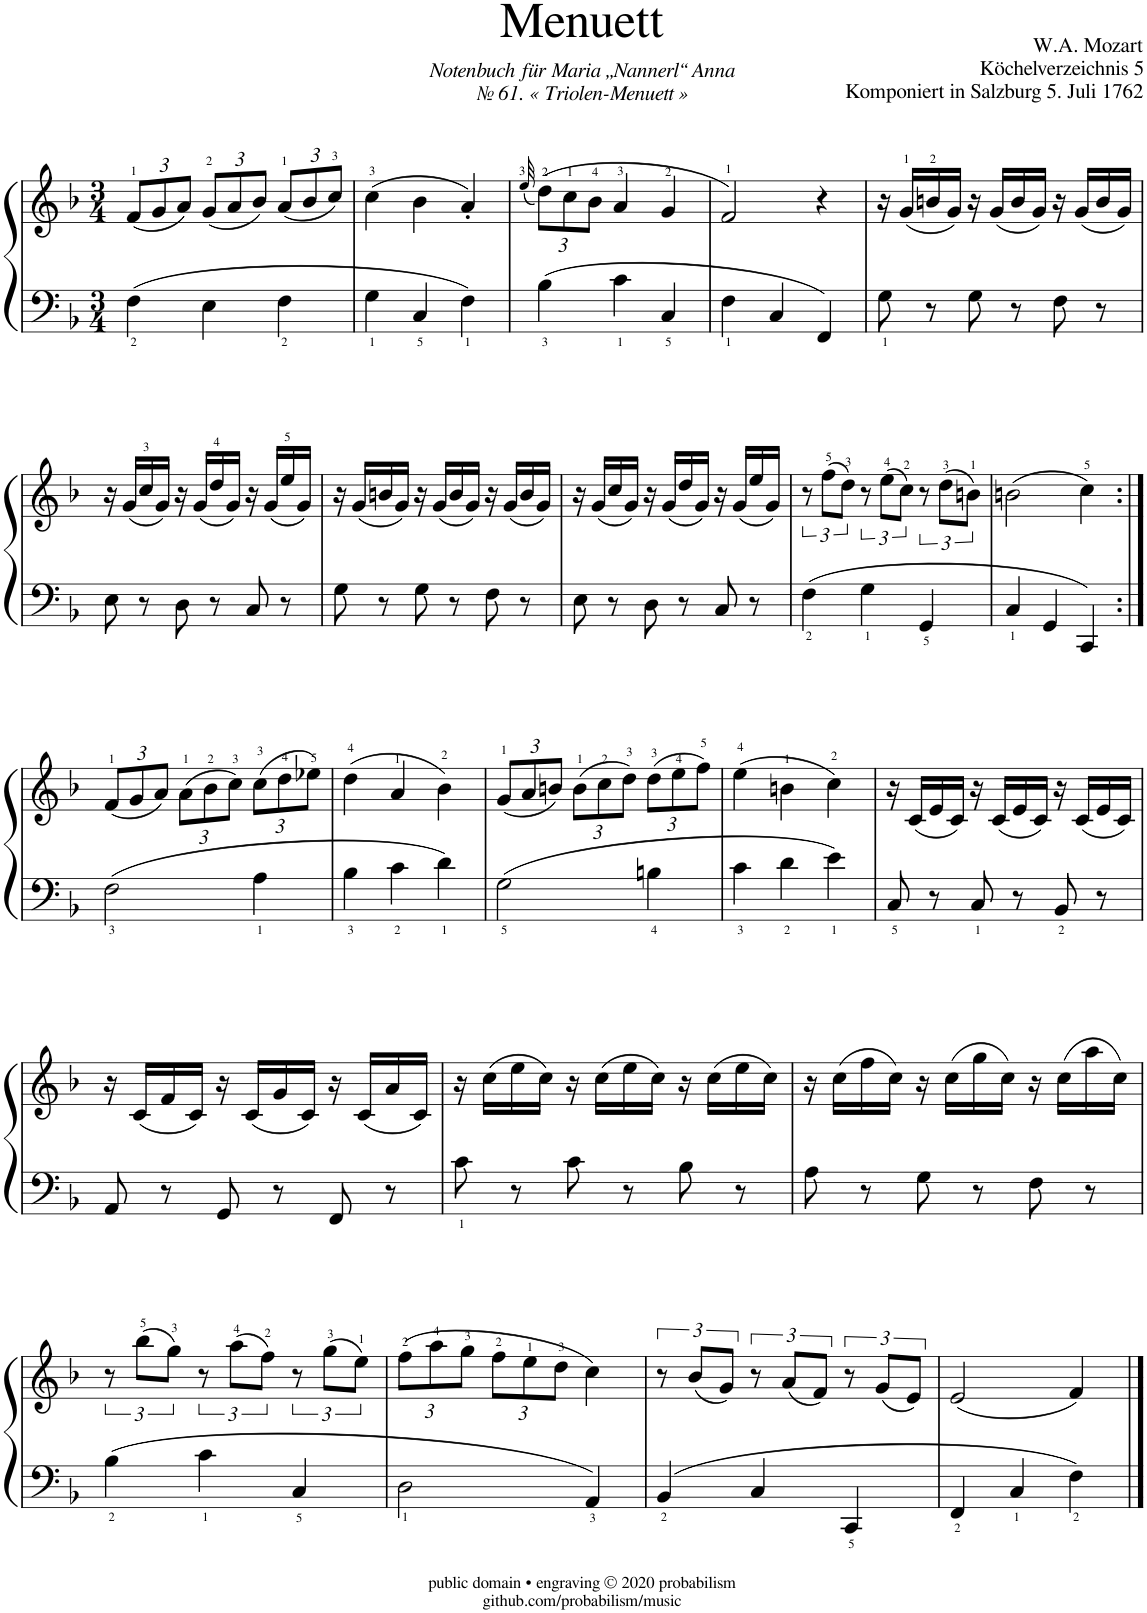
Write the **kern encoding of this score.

**kern	**kern
*part1	*part1
*staff2	*staff1
*I"Piano	*
*I'Pno.	*
*clefF4	*clefG2
*k[b-]	*k[b-]
*M3/4	*M3/4
*	*Xbrackettup
=1	=1
4F\	(12f/L
.	12g/
.	12a/J)
4E\	(12g/L
.	12a/
.	12b-/J)
4F\	(12a/L
.	12b-/
.	12cc/J)
=2	=2
4G\	(4cc\
4C/	4b-\
4F\	4a'/)
=3	=3
.	(32qee/
4B-\	(12dd\L)
.	12cc\
.	12b-\J
4c\	4a/
4C/	4g/
=4	=4
4F\	2f/)
4C/	.
4FF/	4r
=5	=5
8G\	16r
.	(16g/LL
8r	16bn/
.	16g/JJ)
8G\	16r
.	(16g/LL
8r	16b/
.	16g/JJ)
8F\	16r
.	(16g/LL
8r	16b/
.	16g/JJ)
!!LO:LB:g=z
=6	=6
8E\	16r
.	(16g/LL
8r	16cc/
.	16g/JJ)
8D\	16r
.	(16g/LL
8r	16dd/
.	16g/JJ)
8C/	16r
.	(16g/LL
8r	16ee/
.	16g/JJ)
=7	=7
8G\	16r
.	(16g/LL
8r	16bn/
.	16g/JJ)
8G\	16r
.	(16g/LL
8r	16b/
.	16g/JJ)
8F\	16r
.	(16g/LL
8r	16b/
.	16g/JJ)
=8	=8
8E\	16r
.	(16g/LL
8r	16cc/
.	16g/JJ)
8D\	16r
.	(16g/LL
8r	16dd/
.	16g/JJ)
8C/	16r
.	(16g/LL
8r	16ee/
.	16g/JJ)
=9	=9
*	*brackettup
4F\	12r
.	(12ff\L
.	12dd\J)
4G\	12r
.	(12ee\L
.	12cc\J)
4GG/	12r
.	(12dd\L
.	12bn\J)
=10	=10
4C/	(2bn\
4GG/	.
4CC/	4cc\)
!!LO:LB:g=z
=11:|!	=11:|!
*	*Xbrackettup
2F\	(12f/L
.	12g/
.	12a/J)
.	(12a\L
.	12b-\
.	12cc\J)
4A\	(12cc\L
.	12dd\
.	12ee-X\J)
=12	=12
4B-\	(4dd\
4c\	4a/
4d\	4b-\)
=13	=13
2G\	(12g/L
.	12a/
.	12bn/J)
.	(12b\L
.	12cc\
.	12dd\J)
4Bn\	(12dd\L
.	12ee\
.	12ff\J)
=14	=14
4c\	(4ee\
4d\	4bn\
4e\	4cc\)
=15	=15
8C/	16r
.	(16c/LL
8r	16e/
.	16c/JJ)
8C/	16r
.	(16c/LL
8r	16e/
.	16c/JJ)
8BB-/	16r
.	(16c/LL
8r	16e/
.	16c/JJ)
!!LO:LB:g=z
=16	=16
8AA/	16r
.	(16c/LL
8r	16f/
.	16c/JJ)
8GG/	16r
.	(16c/LL
8r	16g/
.	16c/JJ)
8FF/	16r
.	(16c/LL
8r	16a/
.	16c/JJ)
=17	=17
8c\	16r
.	(16cc\LL
8r	16ee\
.	16cc\JJ)
8c\	16r
.	(16cc\LL
8r	16ee\
.	16cc\JJ)
8B-\	16r
.	(16cc\LL
8r	16ee\
.	16cc\JJ)
=18	=18
8A\	16r
.	(16cc\LL
8r	16ff\
.	16cc\JJ)
8G\	16r
.	(16cc\LL
8r	16gg\
.	16cc\JJ)
8F\	16r
.	(16cc\LL
8r	16aa\
.	16cc\JJ)
!!LO:LB:g=z
=19	=19
*	*brackettup
4B-\	12r
.	(12bb-\L
.	12gg\J)
4c\	12r
.	(12aa\L
.	12ff\J)
4C/	12r
.	(12gg\L
.	12ee\J)
=20	=20
*	*Xbrackettup
2D\	(12ff\L
.	12aa\
.	12gg\J
.	12ff\L
.	12ee\
.	12dd\J
4AA/	4cc\)
=21	=21
*	*brackettup
4BB-/	12r
.	(12b-/L
.	12g/J)
4C/	12r
.	(12a/L
.	12f/J)
4CC/	12r
.	(12g/L
.	12e/J)
=22	=22
4FF/	(2e/
4C/	.
4F\	4f/)
==	==
*-	*-
